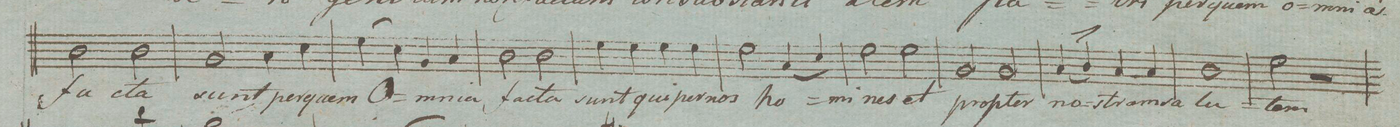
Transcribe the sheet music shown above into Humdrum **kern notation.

**kern	**text	**dynam
*I"Basso. Tutti i Solo	*	*
*clefF4	*	*
*k[]	*	*
*met(c|)	*	*
*M2/2	*	*
2D\	fac-	.
2D\	-ta	.
=49	=49	=49
2BB/	sunt	.
4C\	per	.
4E\	quem	.
=50	=50	=50
(4G\	O-	.
4E\)	.	.
4BB/	-mni-	.
4C/	-a	.
=51	=51	=51
2D\	fac-	.
2D\	-ta	.
=52	=52	=52
4G\	sunt	.
4G\	qui	.
4G\	per	.
4G\	nos	.
=53	=53	=53
2G\	ho-	.
(4C/	-mi-	.
4E/)	.	.
=54	=54	=54
2G\	-nes	.
2G\	et	.
=55	=55	=55
2BB/	pro-	.
2BB/	-pter	.
=56	=56	=56
(4C/	no-	.
4D^>/)	.	.
4C/	-stram	.
4C/	Sa-	.
=57	=57	=57
1D\	-lu-	.
=58	=58	=58
2G\	-tem	.
2r	.	.
=59	=59	=59
*-	*-	*-
